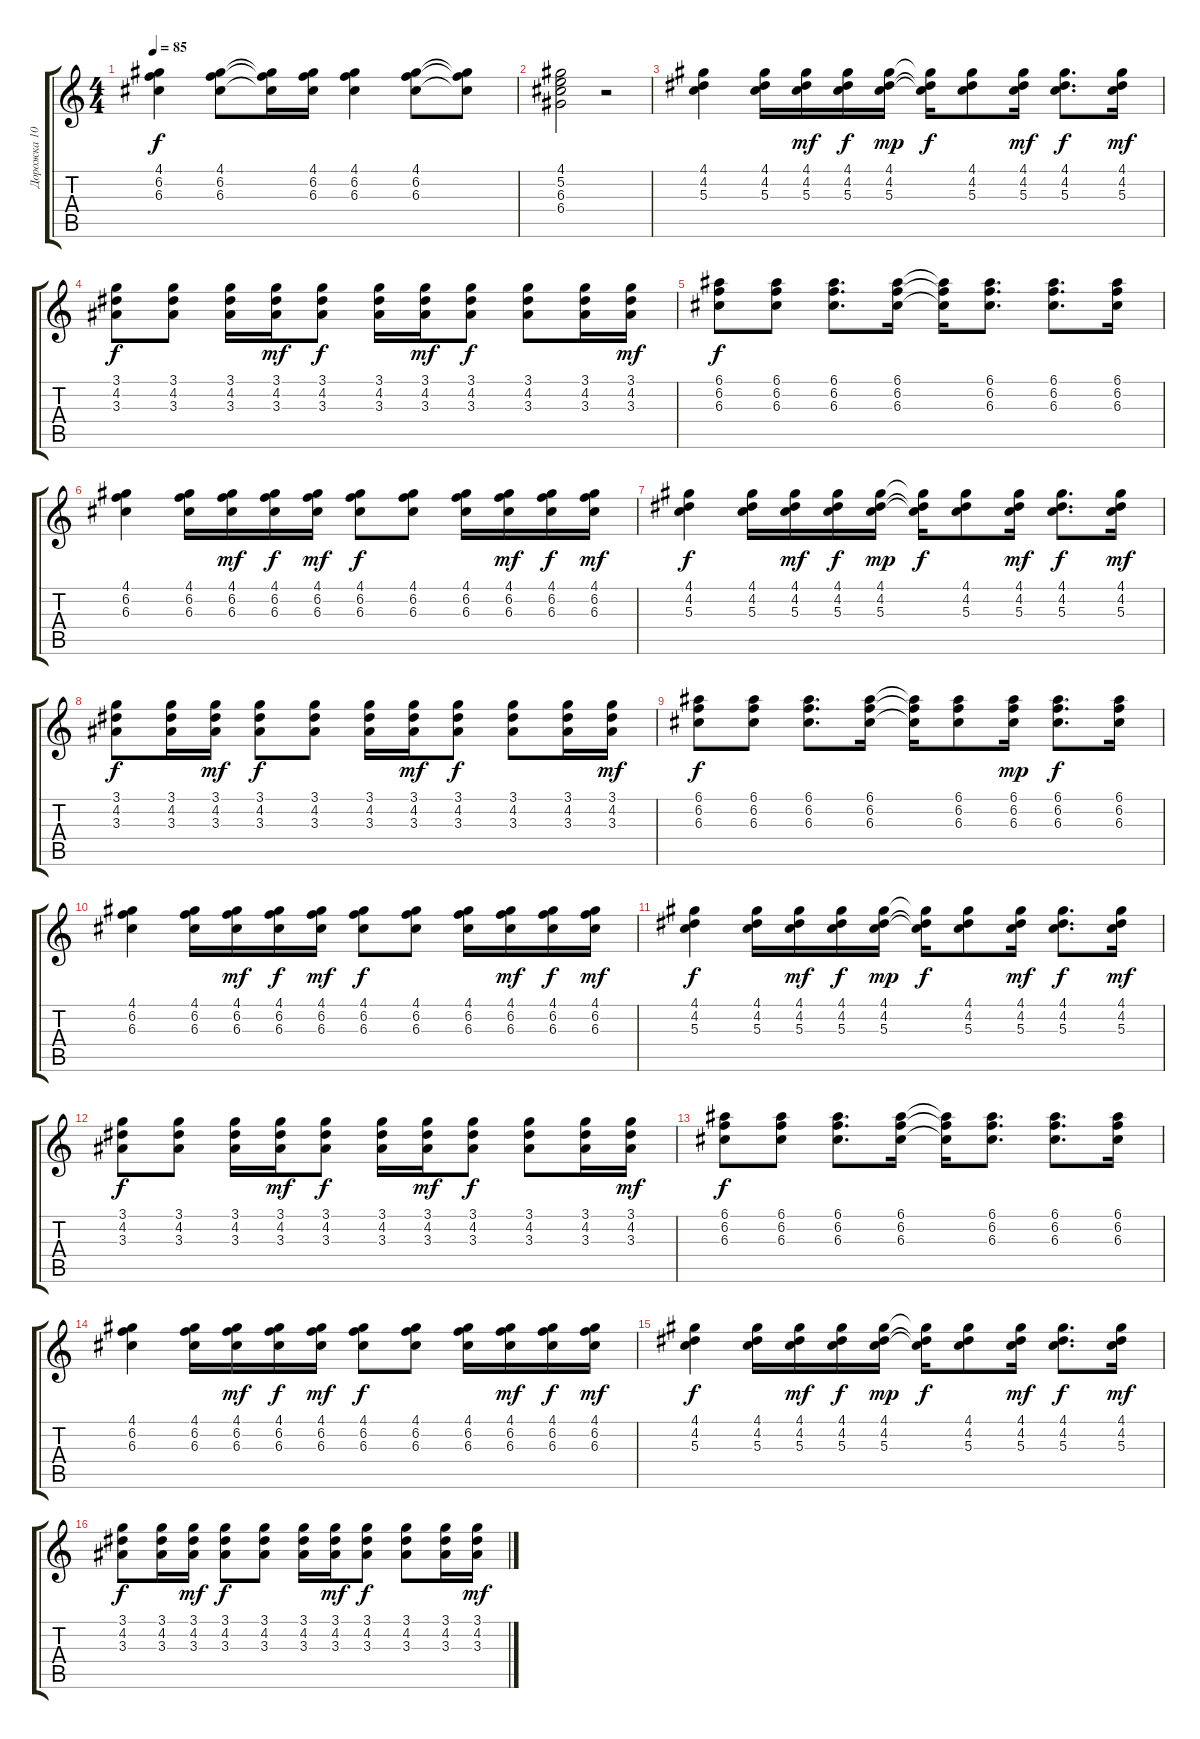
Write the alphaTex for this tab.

\track ("Дорожка 10" "Дорожка 10") {instrument acousticguitarsteel}
\staff {score tabs}
\tuning (E4 B3 G3 D3 A2 E2) {hide}
\ts (4 4)
\tempo 85
\clef g2
\ks c
(4.1 6.2 6.3).4{dy f} (4.1 6.2 6.3).8 (4.1{t} 6.2{t} 6.3{t}).16 (4.1 6.2 6.3).16 (4.1 6.2 6.3).4 (4.1 6.2 6.3).8 (4.1{t} 6.2{t} 6.3{t}).8 |
(4.1 5.2 6.3 6.4).2 r.2 |
(4.1 4.2 5.3).4 (4.1 4.2 5.3).16 (4.1 4.2 5.3).16{dy mf} (4.1 4.2 5.3).16{dy f} (4.1 4.2 5.3).16{dy mp} (4.1{t} 4.2{t} 5.3{t}).16{dy f} (4.1 4.2 5.3).8 (4.1 4.2 5.3).16{dy mf} (4.1 4.2 5.3).8{d dy f} (4.1 4.2 5.3).16{dy mf} |
(3.1 4.2 3.3).8{dy f} (3.1 4.2 3.3).8 (3.1 4.2 3.3).16 (3.1 4.2 3.3).16{dy mf} (3.1 4.2 3.3).8{dy f} (3.1 4.2 3.3).16 (3.1 4.2 3.3).16{dy mf} (3.1 4.2 3.3).8{dy f} (3.1 4.2 3.3).8 (3.1 4.2 3.3).16 (3.1 4.2 3.3).16{dy mf} |
(6.1 6.2 6.3).8{dy f} (6.1 6.2 6.3).8 (6.1 6.2 6.3).8{d} (6.1 6.2 6.3).16 (6.1{t} 6.2{t} 6.3{t}).16 (6.1 6.2 6.3).8{d} (6.1 6.2 6.3).8{d} (6.1 6.2 6.3).16 |
(4.1 6.2 6.3).4 (4.1 6.2 6.3).16 (4.1 6.2 6.3).16{dy mf} (4.1 6.2 6.3).16{dy f} (4.1 6.2 6.3).16{dy mf} (4.1 6.2 6.3).8{dy f} (4.1 6.2 6.3).8 (4.1 6.2 6.3).16 (4.1 6.2 6.3).16{dy mf} (4.1 6.2 6.3).16{dy f} (4.1 6.2 6.3).16{dy mf} |
(4.1 4.2 5.3).4{dy f} (4.1 4.2 5.3).16 (4.1 4.2 5.3).16{dy mf} (4.1 4.2 5.3).16{dy f} (4.1 4.2 5.3).16{dy mp} (4.1{t} 4.2{t} 5.3{t}).16{dy f} (4.1 4.2 5.3).8 (4.1 4.2 5.3).16{dy mf} (4.1 4.2 5.3).8{d dy f} (4.1 4.2 5.3).16{dy mf} |
(3.1 4.2 3.3).8{dy f} (3.1 4.2 3.3).16 (3.1 4.2 3.3).16{dy mf} (3.1 4.2 3.3).8{dy f} (3.1 4.2 3.3).8 (3.1 4.2 3.3).16 (3.1 4.2 3.3).16{dy mf} (3.1 4.2 3.3).8{dy f} (3.1 4.2 3.3).8 (3.1 4.2 3.3).16 (3.1 4.2 3.3).16{dy mf} |
(6.1 6.2 6.3).8{dy f} (6.1 6.2 6.3).8 (6.1 6.2 6.3).8{d} (6.1 6.2 6.3).16 (6.1{t} 6.2{t} 6.3{t}).16 (6.1 6.2 6.3).8 (6.1 6.2 6.3).16{dy mp} (6.1 6.2 6.3).8{d dy f} (6.1 6.2 6.3).16 |
(4.1 6.2 6.3).4 (4.1 6.2 6.3).16 (4.1 6.2 6.3).16{dy mf} (4.1 6.2 6.3).16{dy f} (4.1 6.2 6.3).16{dy mf} (4.1 6.2 6.3).8{dy f} (4.1 6.2 6.3).8 (4.1 6.2 6.3).16 (4.1 6.2 6.3).16{dy mf} (4.1 6.2 6.3).16{dy f} (4.1 6.2 6.3).16{dy mf} |
(4.1 4.2 5.3).4{dy f} (4.1 4.2 5.3).16 (4.1 4.2 5.3).16{dy mf} (4.1 4.2 5.3).16{dy f} (4.1 4.2 5.3).16{dy mp} (4.1{t} 4.2{t} 5.3{t}).16{dy f} (4.1 4.2 5.3).8 (4.1 4.2 5.3).16{dy mf} (4.1 4.2 5.3).8{d dy f} (4.1 4.2 5.3).16{dy mf} |
(3.1 4.2 3.3).8{dy f} (3.1 4.2 3.3).8 (3.1 4.2 3.3).16 (3.1 4.2 3.3).16{dy mf} (3.1 4.2 3.3).8{dy f} (3.1 4.2 3.3).16 (3.1 4.2 3.3).16{dy mf} (3.1 4.2 3.3).8{dy f} (3.1 4.2 3.3).8 (3.1 4.2 3.3).16 (3.1 4.2 3.3).16{dy mf} |
(6.1 6.2 6.3).8{dy f} (6.1 6.2 6.3).8 (6.1 6.2 6.3).8{d} (6.1 6.2 6.3).16 (6.1{t} 6.2{t} 6.3{t}).16 (6.1 6.2 6.3).8{d} (6.1 6.2 6.3).8{d} (6.1 6.2 6.3).16 |
(4.1 6.2 6.3).4 (4.1 6.2 6.3).16 (4.1 6.2 6.3).16{dy mf} (4.1 6.2 6.3).16{dy f} (4.1 6.2 6.3).16{dy mf} (4.1 6.2 6.3).8{dy f} (4.1 6.2 6.3).8 (4.1 6.2 6.3).16 (4.1 6.2 6.3).16{dy mf} (4.1 6.2 6.3).16{dy f} (4.1 6.2 6.3).16{dy mf} |
(4.1 4.2 5.3).4{dy f} (4.1 4.2 5.3).16 (4.1 4.2 5.3).16{dy mf} (4.1 4.2 5.3).16{dy f} (4.1 4.2 5.3).16{dy mp} (4.1{t} 4.2{t} 5.3{t}).16{dy f} (4.1 4.2 5.3).8 (4.1 4.2 5.3).16{dy mf} (4.1 4.2 5.3).8{d dy f} (4.1 4.2 5.3).16{dy mf} |
(3.1 4.2 3.3).8{dy f} (3.1 4.2 3.3).16 (3.1 4.2 3.3).16{dy mf} (3.1 4.2 3.3).8{dy f} (3.1 4.2 3.3).8 (3.1 4.2 3.3).16 (3.1 4.2 3.3).16{dy mf} (3.1 4.2 3.3).8{dy f} (3.1 4.2 3.3).8 (3.1 4.2 3.3).16 (3.1 4.2 3.3).16{dy mf}
